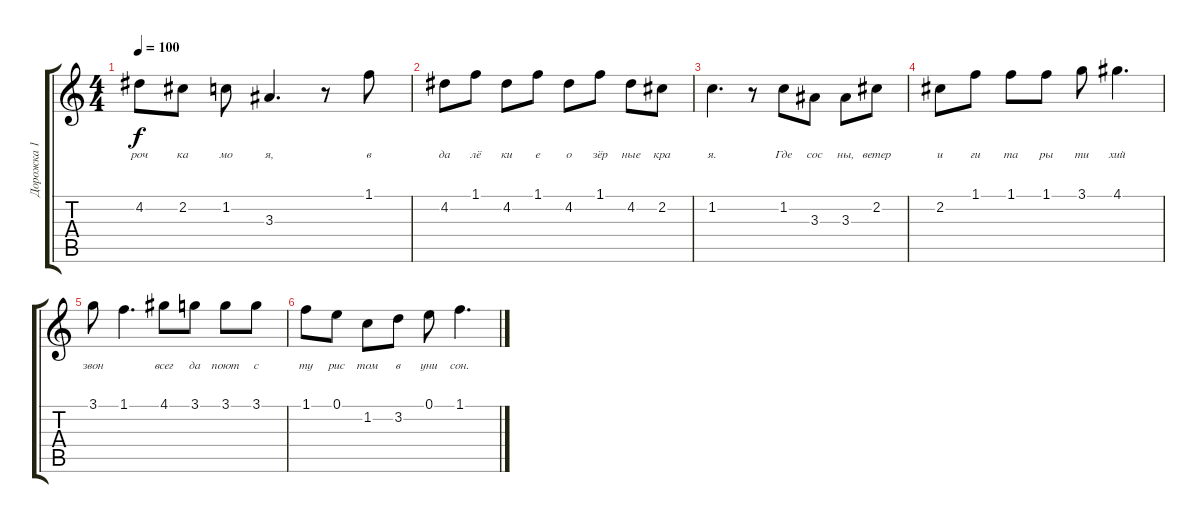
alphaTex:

\track ("Дорожка 1" "Дорожка 1") {instrument acousticguitarsteel}
\staff {score tabs}
\tuning (E4 B3 G3 D3 A2 E2) {hide}
\ts (4 4)
\tempo 100
\clef g2
\ks c
4.2.8{lyrics (0 "роч") lyrics (1 "") lyrics (2 "") lyrics (3 "") lyrics (4 "") dy f} 2.2.8{lyrics (0 "ка") lyrics (1 "") lyrics (2 "") lyrics (3 "") lyrics (4 "")} 1.2.8{lyrics (0 "мо") lyrics (1 "") lyrics (2 "") lyrics (3 "") lyrics (4 "")} 3.3.4{d lyrics (0 "я,") lyrics (1 "") lyrics (2 "") lyrics (3 "") lyrics (4 "")} r.8 1.1.8{lyrics (0 "в") lyrics (1 "") lyrics (2 "") lyrics (3 "") lyrics (4 "")} |
4.2.8{lyrics (0 "да") lyrics (1 "") lyrics (2 "") lyrics (3 "") lyrics (4 "")} 1.1.8{lyrics (0 "лё") lyrics (1 "") lyrics (2 "") lyrics (3 "") lyrics (4 "")} 4.2.8{lyrics (0 "ки") lyrics (1 "") lyrics (2 "") lyrics (3 "") lyrics (4 "")} 1.1.8{lyrics (0 "е") lyrics (1 "") lyrics (2 "") lyrics (3 "") lyrics (4 "")} 4.2.8{lyrics (0 "о") lyrics (1 "") lyrics (2 "") lyrics (3 "") lyrics (4 "")} 1.1.8{lyrics (0 "зёр") lyrics (1 "") lyrics (2 "") lyrics (3 "") lyrics (4 "")} 4.2.8{lyrics (0 "ные") lyrics (1 "") lyrics (2 "") lyrics (3 "") lyrics (4 "")} 2.2.8{lyrics (0 "кра") lyrics (1 "") lyrics (2 "") lyrics (3 "") lyrics (4 "")} |
1.2.4{d lyrics (0 "я.") lyrics (1 "") lyrics (2 "") lyrics (3 "") lyrics (4 "")} r.8 1.2.8{lyrics (0 "Где") lyrics (1 "") lyrics (2 "") lyrics (3 "") lyrics (4 "")} 3.3.8{lyrics (0 "сос") lyrics (1 "") lyrics (2 "") lyrics (3 "") lyrics (4 "")} 3.3.8{lyrics (0 "ны,") lyrics (1 "") lyrics (2 "") lyrics (3 "") lyrics (4 "")} 2.2.8{lyrics (0 "ветер") lyrics (1 "") lyrics (2 "") lyrics (3 "") lyrics (4 "")} |
2.2.8{lyrics (0 "и") lyrics (1 "") lyrics (2 "") lyrics (3 "") lyrics (4 "")} 1.1.8{lyrics (0 "ги") lyrics (1 "") lyrics (2 "") lyrics (3 "") lyrics (4 "")} 1.1.8{lyrics (0 "та") lyrics (1 "") lyrics (2 "") lyrics (3 "") lyrics (4 "")} 1.1.8{lyrics (0 "ры") lyrics (1 "") lyrics (2 "") lyrics (3 "") lyrics (4 "")} 3.1.8{lyrics (0 "ти") lyrics (1 "") lyrics (2 "") lyrics (3 "") lyrics (4 "")} 4.1.4{d lyrics (0 "хий") lyrics (1 "") lyrics (2 "") lyrics (3 "") lyrics (4 "")} |
3.1.8{lyrics (0 "звон") lyrics (1 "") lyrics (2 "") lyrics (3 "") lyrics (4 "")} 1.1.4{d lyrics (0 "") lyrics (1 "") lyrics (2 "") lyrics (3 "") lyrics (4 "")} 4.1.8{lyrics (0 "всег") lyrics (1 "") lyrics (2 "") lyrics (3 "") lyrics (4 "")} 3.1.8{lyrics (0 "да") lyrics (1 "") lyrics (2 "") lyrics (3 "") lyrics (4 "")} 3.1.8{lyrics (0 "поют") lyrics (1 "") lyrics (2 "") lyrics (3 "") lyrics (4 "")} 3.1.8{lyrics (0 "с") lyrics (1 "") lyrics (2 "") lyrics (3 "") lyrics (4 "")} |
1.1.8{lyrics (0 "ту") lyrics (1 "") lyrics (2 "") lyrics (3 "") lyrics (4 "")} 0.1.8{lyrics (0 "рис") lyrics (1 "") lyrics (2 "") lyrics (3 "") lyrics (4 "")} 1.2.8{lyrics (0 "том") lyrics (1 "") lyrics (2 "") lyrics (3 "") lyrics (4 "")} 3.2.8{lyrics (0 "в") lyrics (1 "") lyrics (2 "") lyrics (3 "") lyrics (4 "")} 0.1.8{lyrics (0 "уни") lyrics (1 "") lyrics (2 "") lyrics (3 "") lyrics (4 "")} 1.1.4{d lyrics (0 "сон.") lyrics (1 "") lyrics (2 "") lyrics (3 "") lyrics (4 "")}
